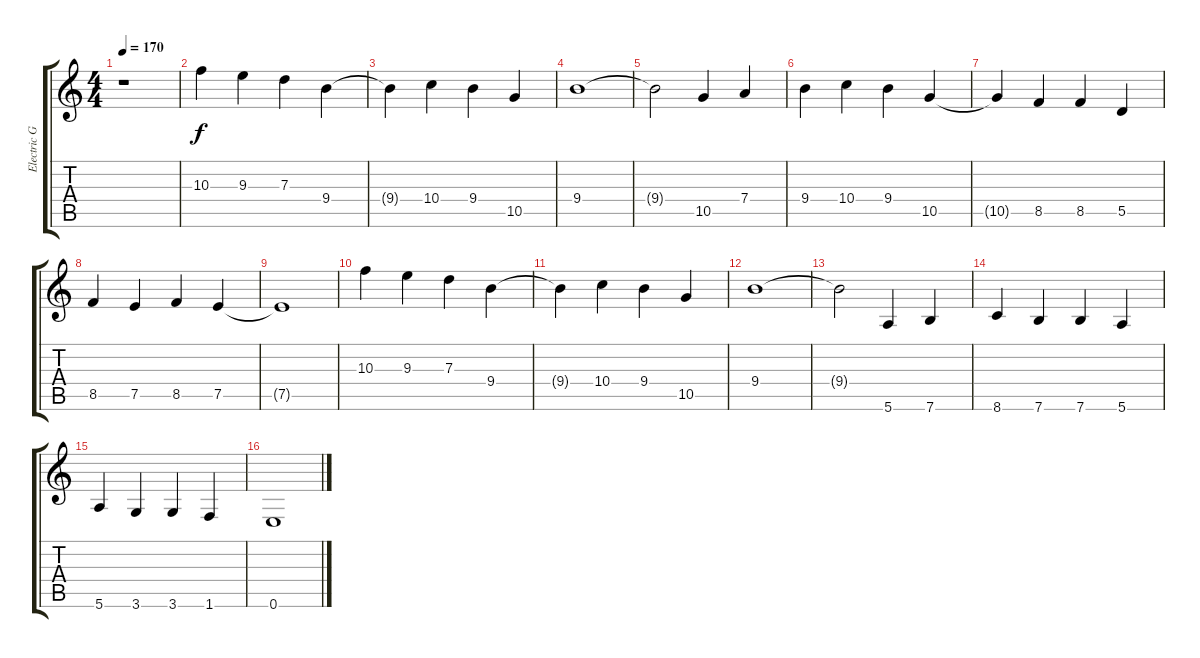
\track ("Electric Guitar (solo)" "Electric G") {instrument distortionguitar}
\staff {score tabs}
\tuning (E4 B3 G3 D3 A2 E2) {hide}
\ts (4 4)
\tempo 170
\clef g2
\ks c
r.1{dy f} |
10.3.4 9.3.4 7.3.4 9.4.4 |
9.4{t}.4 10.4.4 9.4.4 10.5.4 |
9.4.1 |
9.4{t}.2 10.5.4 7.4.4 |
9.4.4 10.4.4 9.4.4 10.5.4 |
10.5{t}.4 8.5.4 8.5.4 5.5.4 |
8.5.4 7.5.4 8.5.4 7.5.4 |
7.5{t}.1 |
10.3.4 9.3.4 7.3.4 9.4.4 |
9.4{t}.4 10.4.4 9.4.4 10.5.4 |
9.4.1 |
9.4{t}.2 5.6.4 7.6.4 |
8.6.4 7.6.4 7.6.4 5.6.4 |
5.6.4 3.6.4 3.6.4 1.6.4 |
0.6.1
